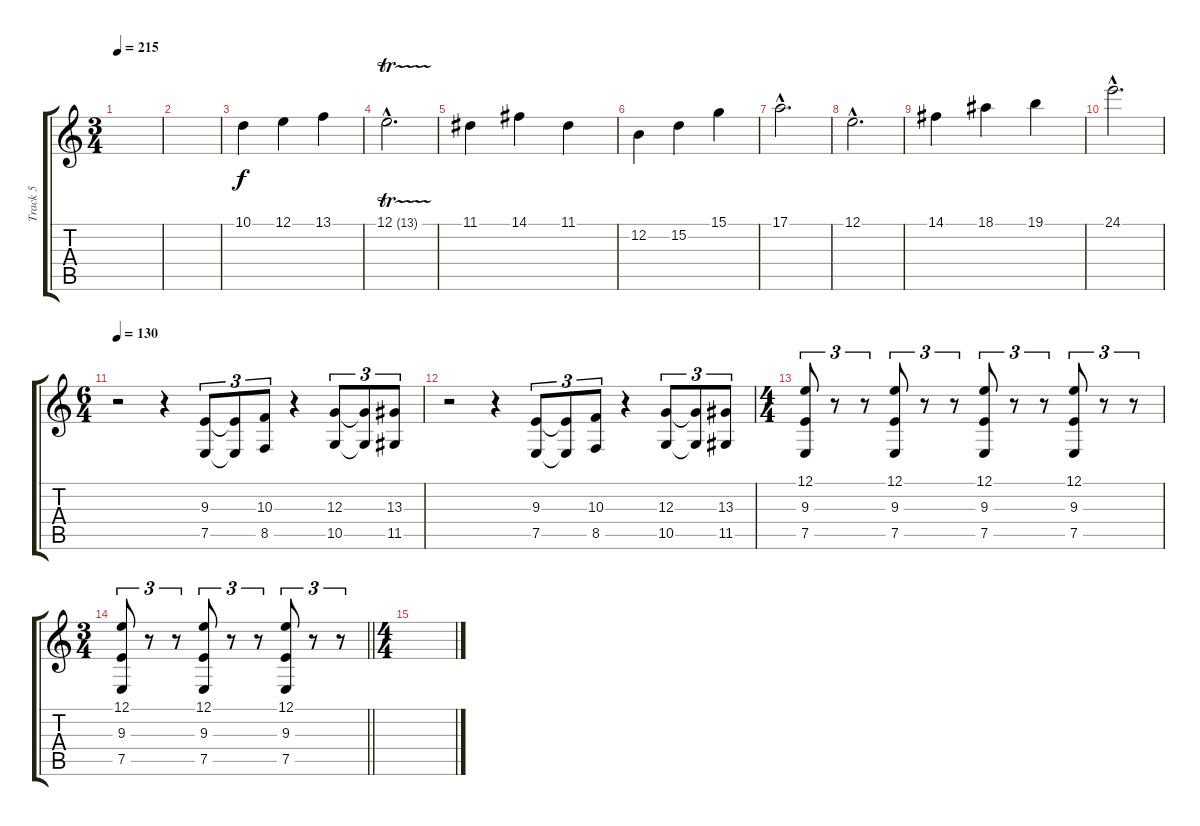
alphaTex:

\track ("Track 5" "Track 5") {instrument stringensemble1}
\staff {score tabs}
\tuning (E4 B3 G3 D3 A2 E2) {hide}
\ts (3 4)
\tempo 215
\clef g2
\ks c
|
|
10.1.4{volume 12 instrument pad1newage} 12.1.4 13.1.4 |
12.1{tr (13 32) hac}.2{d} |
11.1.4 14.1.4 11.1.4 |
12.2.4 15.2.4 15.1.4 |
17.1{hac}.2{d} |
12.1{hac}.2{d} |
14.1.4 18.1.4 19.1.4 |
24.1{hac}.2{d} |
\ts (6 4)
\tempo 130
r.2{volume 14 instrument stringensemble1} r.4 (9.3 7.5).8{tu (3 2)} (9.3{t} 7.5{t}).8{tu (3 2)} (10.3 8.5).8{tu (3 2)} r.4 (12.3 10.5).8{tu (3 2)} (12.3{t} 10.5{t}).8{tu (3 2)} (13.3 11.5).8{tu (3 2)} |
r.2 r.4 (9.3 7.5).8{tu (3 2)} (9.3{t} 7.5{t}).8{tu (3 2)} (10.3 8.5).8{tu (3 2)} r.4 (12.3 10.5).8{tu (3 2)} (12.3{t} 10.5{t}).8{tu (3 2)} (13.3 11.5).8{tu (3 2)} |
\ts (4 4)
(12.1 9.3 7.5).8{tu (3 2)} r.8{tu (3 2)} r.8{tu (3 2)} (12.1 9.3 7.5).8{tu (3 2)} r.8{tu (3 2)} r.8{tu (3 2)} (12.1 9.3 7.5).8{tu (3 2)} r.8{tu (3 2)} r.8{tu (3 2)} (12.1 9.3 7.5).8{tu (3 2)} r.8{tu (3 2)} r.8{tu (3 2)} |
\ts (3 4)
\barLineRight lightlight
(12.1 9.3 7.5).8{tu (3 2)} r.8{tu (3 2)} r.8{tu (3 2)} (12.1 9.3 7.5).8{tu (3 2)} r.8{tu (3 2)} r.8{tu (3 2)} (12.1 9.3 7.5).8{tu (3 2)} r.8{tu (3 2)} r.8{tu (3 2)} |
\ts (4 4)
